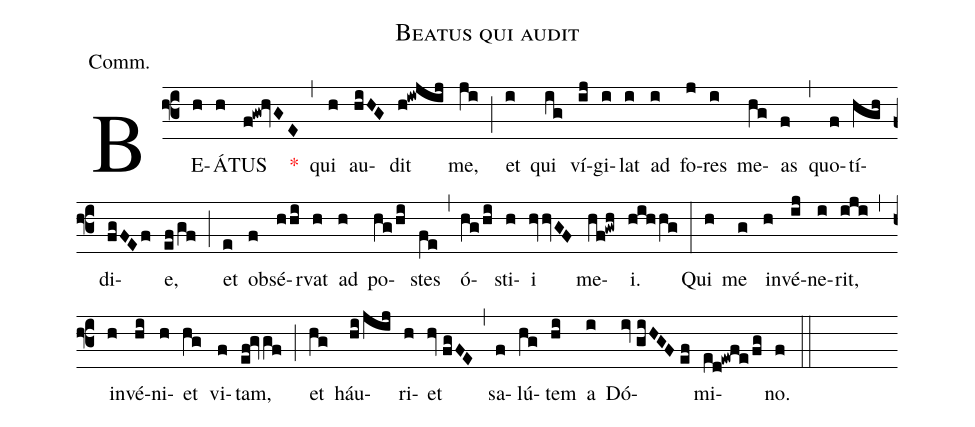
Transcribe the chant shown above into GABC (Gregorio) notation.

name:Beatus qui audit;
annotation:Comm.;
mode:II.;
office-part:Communion;
%%
(f3) BE(h)Á(h)TUS(f!gw!hvGE) <v>\red{*}</v>(,) qui(h) au(hiHG)dit(h!iwjij) me,(ji) (;) et(i) qui(ig) ví(ij)gi(i)lat(i) ad(i) fo(j)res(i) me(hg)as(f) (,) quo(f)tí(hgh)di(fgFEf)e,(ef/gf) (;) et(e) ob(f)sé(hhi)rvat(h) ad(h) po(hg/hi)stes(fe) (,) ó(hg/hi)sti(h)i(hvvGF) me(hf!gwh)i.(hihhg) (:) Qui(h) me(g) in(h)vé(ij)ne(i)rit,(iji) (,) in(h)vé(hi)ni(h)et(hg) vi(f)tam,(ef!gvgf) (;) et(hg) háu(hi/jij)ri(h)et(hv//fgFE) (,) sa(f)lú(hg)tem(hi) a(i) Dó(iv//giHGF//ef)mi(ed!ewfe/fg)no.(f) (::)
